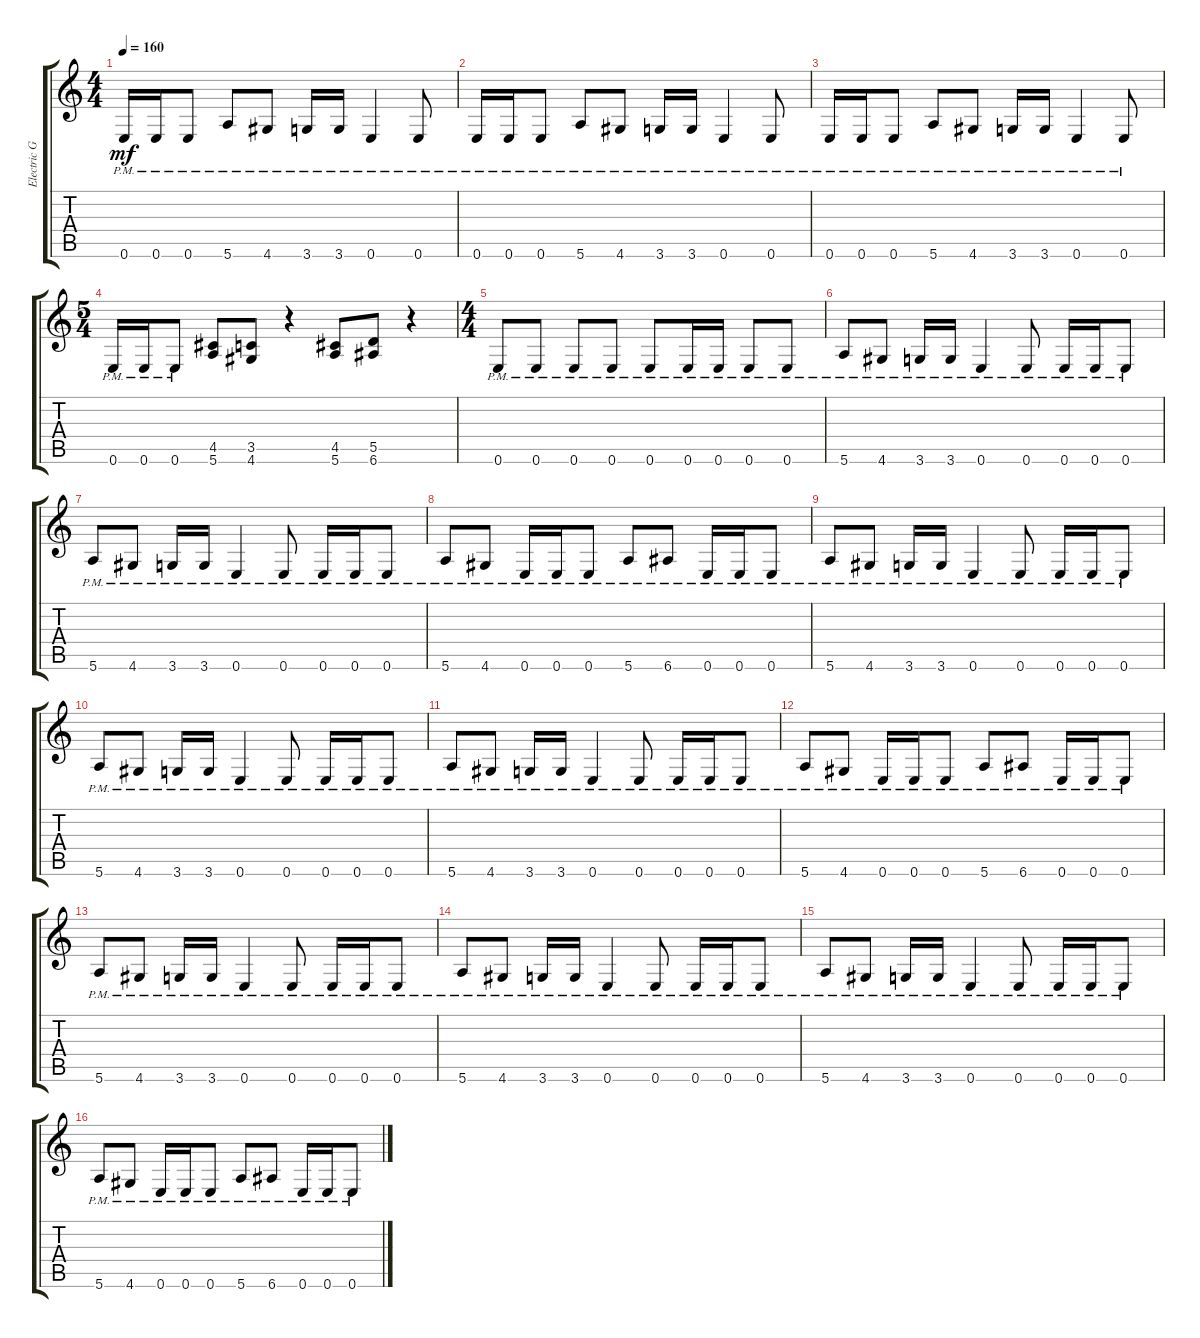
\track ("Electric Guitar" "Electric G") {instrument distortionguitar}
\staff {score tabs}
\tuning (E4 B3 G3 D3 A2 E2) {hide}
\ts (4 4)
\tempo 160
\clef g2
\ks c
0.6{pm}.16{dy mf} 0.6{pm}.16 0.6{pm}.8 5.6{pm}.8 4.6{pm}.8 3.6{pm}.16 3.6{pm}.16 0.6{pm}.4 0.6{pm}.8 |
0.6{pm}.16 0.6{pm}.16 0.6{pm}.8 5.6{pm}.8 4.6{pm}.8 3.6{pm}.16 3.6{pm}.16 0.6{pm}.4 0.6{pm}.8 |
0.6{pm}.16 0.6{pm}.16 0.6{pm}.8 5.6{pm}.8 4.6{pm}.8 3.6{pm}.16 3.6{pm}.16 0.6{pm}.4 0.6{pm}.8 |
\ts (5 4)
0.6{pm}.16 0.6{pm}.16 0.6{pm}.8 (4.5 5.6).8 (3.5 4.6).8 r.4 (4.5 5.6).8 (5.5 6.6).8 r.4 |
\ts (4 4)
0.6{pm}.8 0.6{pm}.8 0.6{pm}.8 0.6{pm}.8 0.6{pm}.8 0.6{pm}.16 0.6{pm}.16 0.6{pm}.8 0.6{pm}.8 |
5.6{pm}.8 4.6{pm}.8 3.6{pm}.16 3.6{pm}.16 0.6{pm}.4 0.6{pm}.8 0.6{pm}.16 0.6{pm}.16 0.6{pm}.8 |
5.6{pm}.8 4.6{pm}.8 3.6{pm}.16 3.6{pm}.16 0.6{pm}.4 0.6{pm}.8 0.6{pm}.16 0.6{pm}.16 0.6{pm}.8 |
5.6{pm}.8 4.6{pm}.8 0.6{pm}.16 0.6{pm}.16 0.6{pm}.8 5.6{pm}.8 6.6{pm}.8 0.6{pm}.16 0.6{pm}.16 0.6{pm}.8 |
5.6{pm}.8 4.6{pm}.8 3.6{pm}.16 3.6{pm}.16 0.6{pm}.4 0.6{pm}.8 0.6{pm}.16 0.6{pm}.16 0.6{pm}.8 |
5.6{pm}.8 4.6{pm}.8 3.6{pm}.16 3.6{pm}.16 0.6{pm}.4 0.6{pm}.8 0.6{pm}.16 0.6{pm}.16 0.6{pm}.8 |
5.6{pm}.8 4.6{pm}.8 3.6{pm}.16 3.6{pm}.16 0.6{pm}.4 0.6{pm}.8 0.6{pm}.16 0.6{pm}.16 0.6{pm}.8 |
5.6{pm}.8 4.6{pm}.8 0.6{pm}.16 0.6{pm}.16 0.6{pm}.8 5.6{pm}.8 6.6{pm}.8 0.6{pm}.16 0.6{pm}.16 0.6{pm}.8 |
5.6{pm}.8 4.6{pm}.8 3.6{pm}.16 3.6{pm}.16 0.6{pm}.4 0.6{pm}.8 0.6{pm}.16 0.6{pm}.16 0.6{pm}.8 |
5.6{pm}.8 4.6{pm}.8 3.6{pm}.16 3.6{pm}.16 0.6{pm}.4 0.6{pm}.8 0.6{pm}.16 0.6{pm}.16 0.6{pm}.8 |
5.6{pm}.8 4.6{pm}.8 3.6{pm}.16 3.6{pm}.16 0.6{pm}.4 0.6{pm}.8 0.6{pm}.16 0.6{pm}.16 0.6{pm}.8 |
5.6{pm}.8 4.6{pm}.8 0.6{pm}.16 0.6{pm}.16 0.6{pm}.8 5.6{pm}.8 6.6{pm}.8 0.6{pm}.16 0.6{pm}.16 0.6{pm}.8
